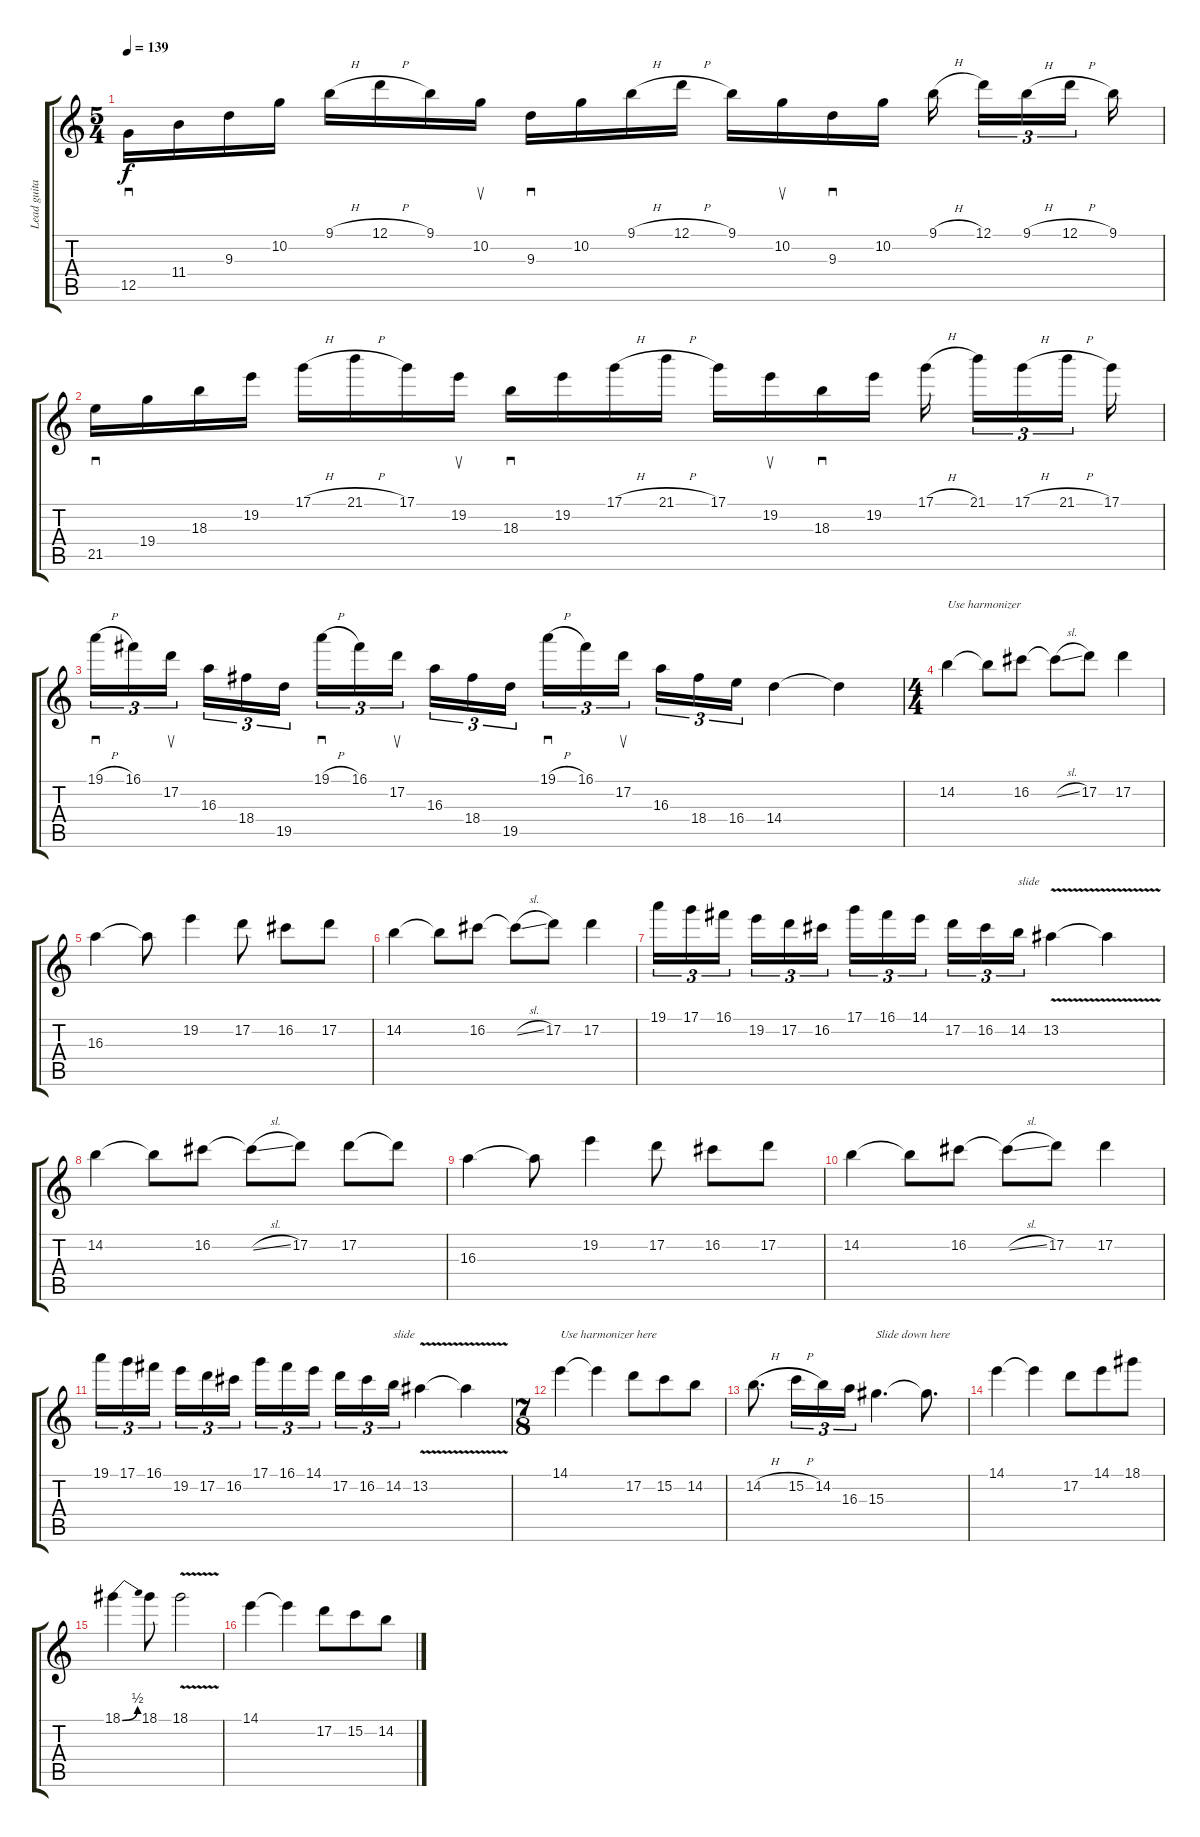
\track ("Lead guitar" "Lead guita") {instrument distortionguitar}
\staff {score tabs}
\tuning (D4 A3 F3 C3 G2 D2) {hide}
\ts (5 4)
\tempo 139
\clef g2
\ks c
12.5.16{sd dy f} 11.4.16 9.3.16 10.2.16 9.1{h}.16 12.1{h}.16 9.1.16 10.2.16{su} 9.3.16{sd} 10.2.16 9.1{h}.16 12.1{h}.16 9.1.16 10.2.16{su} 9.3.16{sd} 10.2.16 9.1{h}.16{beam splitsecondary} 12.1.16{tu (3 2)} 9.1{h}.16{tu (3 2)} 12.1{h}.16{tu (3 2) beam splitsecondary} 9.1.16 |
21.5.16{sd} 19.4.16 18.3.16 19.2.16 17.1{h}.16 21.1{h}.16 17.1.16 19.2.16{su} 18.3.16{sd} 19.2.16 17.1{h}.16 21.1{h}.16 17.1.16 19.2.16{su} 18.3.16{sd} 19.2.16 17.1{h}.16{beam splitsecondary} 21.1.16{tu (3 2)} 17.1{h}.16{tu (3 2)} 21.1{h}.16{tu (3 2) beam splitsecondary} 17.1.16 |
19.1{h}.16{sd tu (3 2)} 16.1.16{tu (3 2)} 17.2.16{su tu (3 2) beam splitsecondary} 16.3.16{tu (3 2)} 18.4.16{tu (3 2)} 19.5.16{tu (3 2)} 19.1{h}.16{sd tu (3 2)} 16.1.16{tu (3 2)} 17.2.16{su tu (3 2) beam splitsecondary} 16.3.16{tu (3 2)} 18.4.16{tu (3 2)} 19.5.16{tu (3 2)} 19.1{h}.16{sd tu (3 2)} 16.1.16{tu (3 2)} 17.2.16{su tu (3 2) beam splitsecondary} 16.3.16{tu (3 2)} 18.4.16{tu (3 2)} 16.4.16{tu (3 2)} 14.4.4 14.4{t}.4 |
\ts (4 4)
14.2.4{txt "Use harmonizer"} 14.2{t}.8 16.2.8 16.2{sl t}.8 17.2.8 17.2.4 |
16.3.4 16.3{t}.8 19.2.4 17.2.8 16.2.8 17.2.8 |
14.2.4 14.2{t}.8 16.2.8 16.2{sl t}.8 17.2.8 17.2.4 |
19.1.16{tu (3 2)} 17.1.16{tu (3 2)} 16.1.16{tu (3 2) beam splitsecondary} 19.2.16{tu (3 2)} 17.2.16{tu (3 2)} 16.2.16{tu (3 2)} 17.1.16{tu (3 2)} 16.1.16{tu (3 2)} 14.1.16{tu (3 2) beam splitsecondary} 17.2.16{tu (3 2)} 16.2.16{tu (3 2)} 14.2.16{tu (3 2) txt "slide"} 13.2{v}.4 13.2{t}.4 |
14.2.4 14.2{t}.8 16.2.8 16.2{sl t}.8 17.2.8 17.2.8 17.2{t}.8 |
16.3.4 16.3{t}.8 19.2.4 17.2.8 16.2.8 17.2.8 |
14.2.4 14.2{t}.8 16.2.8 16.2{sl t}.8 17.2.8 17.2.4 |
19.1.16{tu (3 2)} 17.1.16{tu (3 2)} 16.1.16{tu (3 2) beam splitsecondary} 19.2.16{tu (3 2)} 17.2.16{tu (3 2)} 16.2.16{tu (3 2)} 17.1.16{tu (3 2)} 16.1.16{tu (3 2)} 14.1.16{tu (3 2) beam splitsecondary} 17.2.16{tu (3 2)} 16.2.16{tu (3 2)} 14.2.16{tu (3 2) txt "slide"} 13.2{v}.4 13.2{t}.4 |
\ts (7 8)
14.1.4{txt "Use harmonizer here"} 14.1{t}.4 17.2.8 15.2.8 14.2.8 |
14.2{h}.8{d} 15.2{h}.16{tu (3 2)} 14.2.16{tu (3 2)} 16.3.16{tu (3 2)} 15.3.4{d txt "Slide down here"} 15.3{t}.8{d} |
14.1.4 14.1{t}.4 17.2.8 14.1.8 18.1.8 |
18.1{be (bend 0 0 60 2)}.4 18.1.8 18.1{v}.2 |
14.1.4 14.1{t}.4 17.2.8 15.2.8 14.2.8
